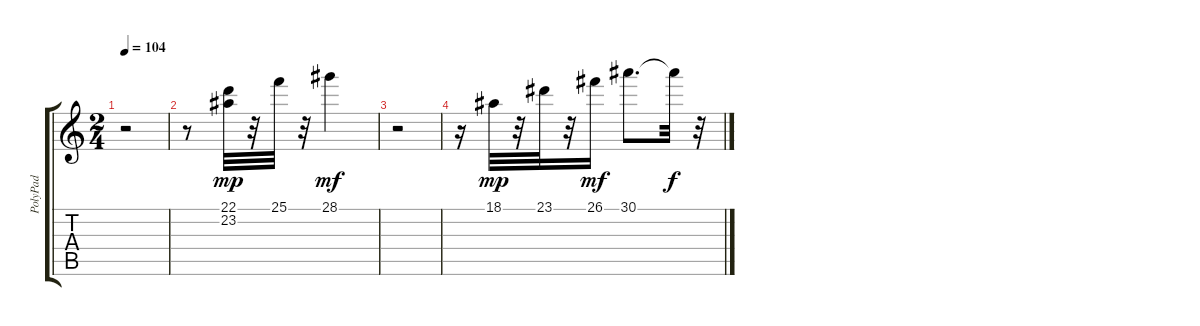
\track ("PolyPad " "PolyPad ") {instrument pad3polysynth}
\staff {score tabs}
\tuning (E4 B3 G3 D3 A2 E2) {hide}
\ts (2 4)
\tempo 104
\clef g2
\ks c
r.2{dy mf} |
r.8 (22.1 23.2).32{dy mp} r.32 25.1.32 r.32 28.1.4{dy mf} |
r.2 |
r.16 18.1.32{dy mp} r.32 23.1.32 r.32 26.1.16{dy mf} 30.1.8{d} 30.1{t}.32{dy f} r.32
